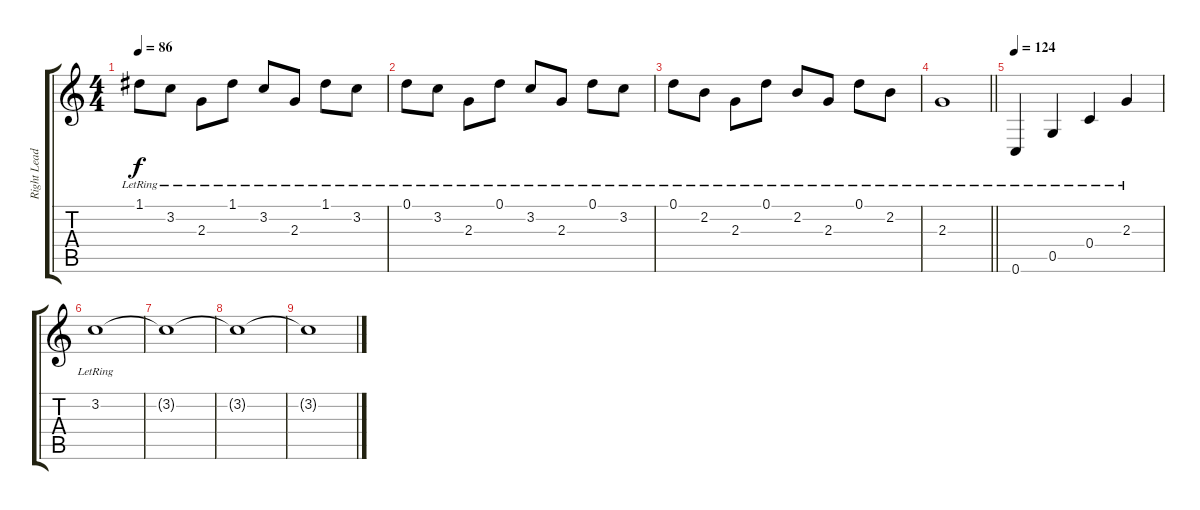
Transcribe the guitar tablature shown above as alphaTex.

\track ("Right Lead 2" "Right Lead") {instrument acousticguitarsteel}
\staff {score tabs}
\tuning (D4 A3 F3 C3 G2 C2) {hide}
\ts (4 4)
\tempo 86
\clef g2
\ks c
1.1{lr}.8{dy f} 3.2{lr}.8 2.3{lr}.8 1.1{lr}.8 3.2{lr}.8 2.3{lr}.8 1.1{lr}.8 3.2{lr}.8 |
0.1{lr}.8 3.2{lr}.8 2.3{lr}.8 0.1{lr}.8 3.2{lr}.8 2.3{lr}.8 0.1{lr}.8 3.2{lr}.8 |
0.1{lr}.8 2.2{lr}.8 2.3{lr}.8 0.1{lr}.8 2.2{lr}.8 2.3{lr}.8 0.1{lr}.8 2.2{lr}.8 |
\barLineRight lightlight
2.3{lr}.1 |
\section ("" "")
\tempo 124
0.6{lr}.4 0.5{lr}.4 0.4{lr}.4 2.3{lr}.4 |
3.2{lr}.1 |
3.2{t}.1 |
3.2{t}.1 |
3.2{t}.1
